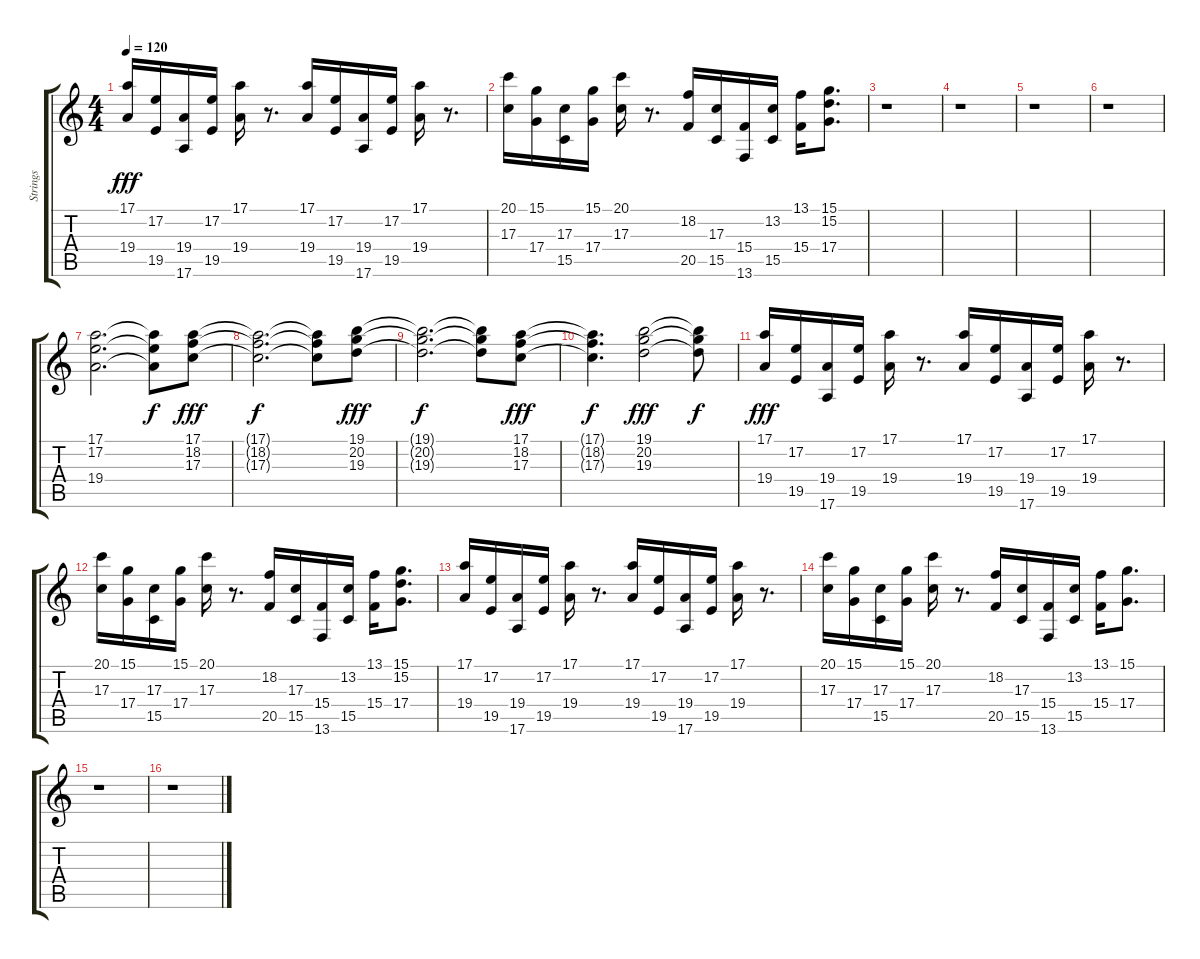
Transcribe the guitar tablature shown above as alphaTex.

\track ("Strings" "Strings") {instrument stringensemble1}
\staff {score tabs}
\tuning (E4 B3 G3 D3 A2 E2) {hide}
\ts (4 4)
\tempo 120
\clef g2
\ks c
(17.1 19.4).16{dy fff} (17.2 19.5).16 (19.4 17.6).16 (17.2 19.5).16 (17.1 19.4).16 r.8{d} (17.1 19.4).16 (17.2 19.5).16 (19.4 17.6).16 (17.2 19.5).16 (17.1 19.4).16 r.8{d} |
(20.1 17.3).16 (15.1 17.4).16 (17.3 15.5).16 (15.1 17.4).16 (20.1 17.3).16 r.8{d} (18.2 20.5).16 (17.3 15.5).16 (15.4 13.6).16 (13.2 15.5).16 (13.1 15.4).16 (15.1 15.2 17.4).8{d} |
r.1 |
r.1 |
r.1 |
r.1 |
(17.1 17.2 19.4).2{d volume 8} (17.1{t} 17.2{t} 19.4{t}).8{dy f} (17.1 18.2 17.3).8{dy fff} |
(17.1{t} 18.2{t} 17.3{t}).2{d dy f} (17.1{t} 18.2{t} 17.3{t}).8 (19.1 20.2 19.3).8{dy fff} |
(19.1{t} 20.2{t} 19.3{t}).2{d dy f} (19.1{t} 20.2{t} 19.3{t}).8 (17.1 18.2 17.3).8{dy fff} |
(17.1{t} 18.2{t} 17.3{t}).4{d dy f} (19.1 20.2 19.3).2{dy fff} (19.1{t} 20.2{t} 19.3{t}).8{dy f} |
(17.1 19.4).16{dy fff volume 10} (17.2 19.5).16 (19.4 17.6).16 (17.2 19.5).16 (17.1 19.4).16 r.8{d} (17.1 19.4).16 (17.2 19.5).16 (19.4 17.6).16 (17.2 19.5).16 (17.1 19.4).16 r.8{d} |
(20.1 17.3).16 (15.1 17.4).16 (17.3 15.5).16 (15.1 17.4).16 (20.1 17.3).16 r.8{d} (18.2 20.5).16 (17.3 15.5).16 (15.4 13.6).16 (13.2 15.5).16 (13.1 15.4).16 (15.1 15.2 17.4).8{d} |
(17.1 19.4).16 (17.2 19.5).16 (19.4 17.6).16 (17.2 19.5).16 (17.1 19.4).16 r.8{d} (17.1 19.4).16 (17.2 19.5).16 (19.4 17.6).16 (17.2 19.5).16 (17.1 19.4).16 r.8{d} |
(20.1 17.3).16 (15.1 17.4).16 (17.3 15.5).16 (15.1 17.4).16 (20.1 17.3).16 r.8{d} (18.2 20.5).16 (17.3 15.5).16 (15.4 13.6).16 (13.2 15.5).16 (13.1 15.4).16 (15.1 17.4).8{d} |
r.1 |
r.1
